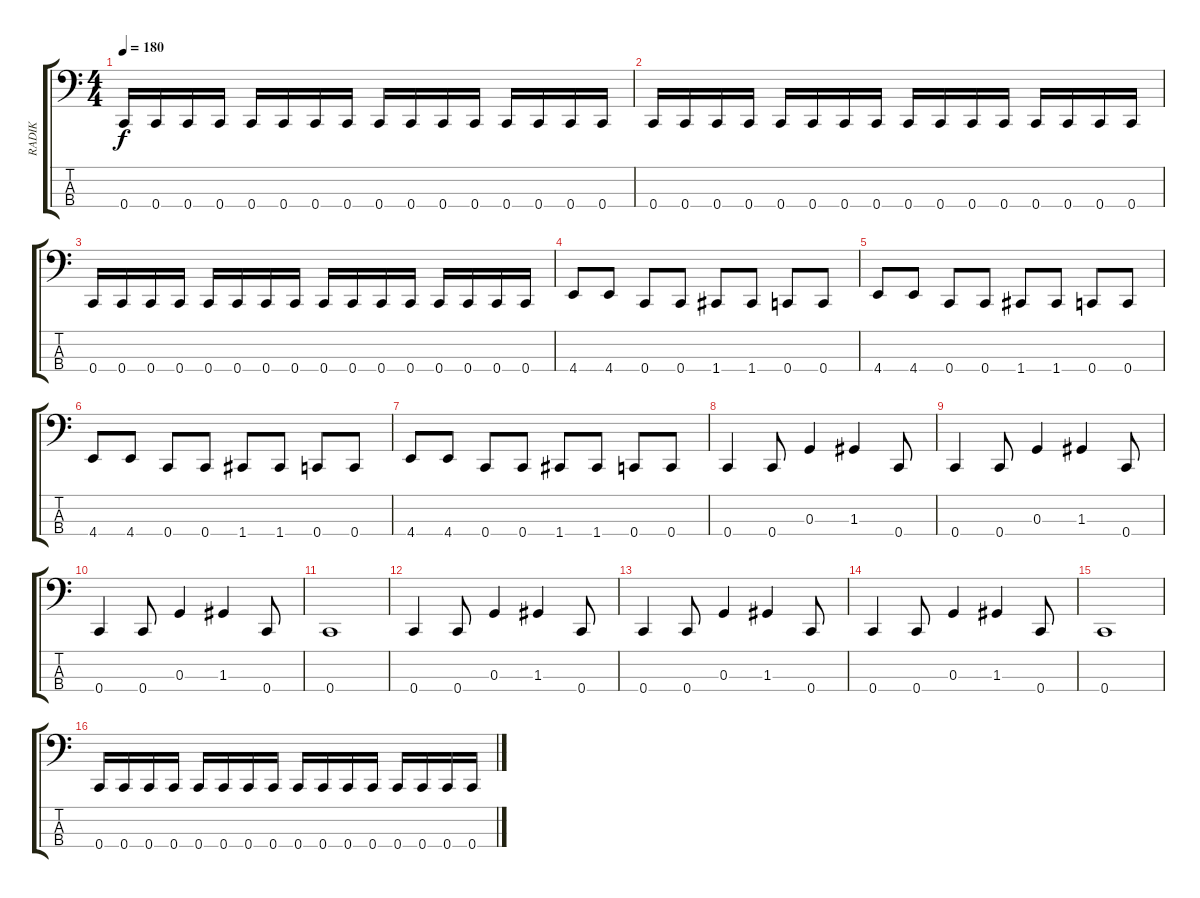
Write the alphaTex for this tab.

\track ("RADIK" "RADIK") {instrument electricbassfinger}
\staff {score tabs}
\tuning (F2 C2 G1 C1) {hide}
\ts (4 4)
\tempo 180
\clef f4
\ks c
0.4.16{dy f} 0.4.16 0.4.16 0.4.16 0.4.16 0.4.16 0.4.16 0.4.16 0.4.16 0.4.16 0.4.16 0.4.16 0.4.16 0.4.16 0.4.16 0.4.16 |
0.4.16 0.4.16 0.4.16 0.4.16 0.4.16 0.4.16 0.4.16 0.4.16 0.4.16 0.4.16 0.4.16 0.4.16 0.4.16 0.4.16 0.4.16 0.4.16 |
0.4.16 0.4.16 0.4.16 0.4.16 0.4.16 0.4.16 0.4.16 0.4.16 0.4.16 0.4.16 0.4.16 0.4.16 0.4.16 0.4.16 0.4.16 0.4.16 |
4.4.8 4.4.8 0.4.8 0.4.8 1.4.8 1.4.8 0.4.8 0.4.8 |
4.4.8 4.4.8 0.4.8 0.4.8 1.4.8 1.4.8 0.4.8 0.4.8 |
4.4.8 4.4.8 0.4.8 0.4.8 1.4.8 1.4.8 0.4.8 0.4.8 |
4.4.8 4.4.8 0.4.8 0.4.8 1.4.8 1.4.8 0.4.8 0.4.8 |
0.4.4 0.4.8 0.3.4 1.3.4 0.4.8 |
0.4.4 0.4.8 0.3.4 1.3.4 0.4.8 |
0.4.4 0.4.8 0.3.4 1.3.4 0.4.8 |
0.4.1 |
0.4.4 0.4.8 0.3.4 1.3.4 0.4.8 |
0.4.4 0.4.8 0.3.4 1.3.4 0.4.8 |
0.4.4 0.4.8 0.3.4 1.3.4 0.4.8 |
0.4.1 |
0.4.16 0.4.16 0.4.16 0.4.16 0.4.16 0.4.16 0.4.16 0.4.16 0.4.16 0.4.16 0.4.16 0.4.16 0.4.16 0.4.16 0.4.16 0.4.16
